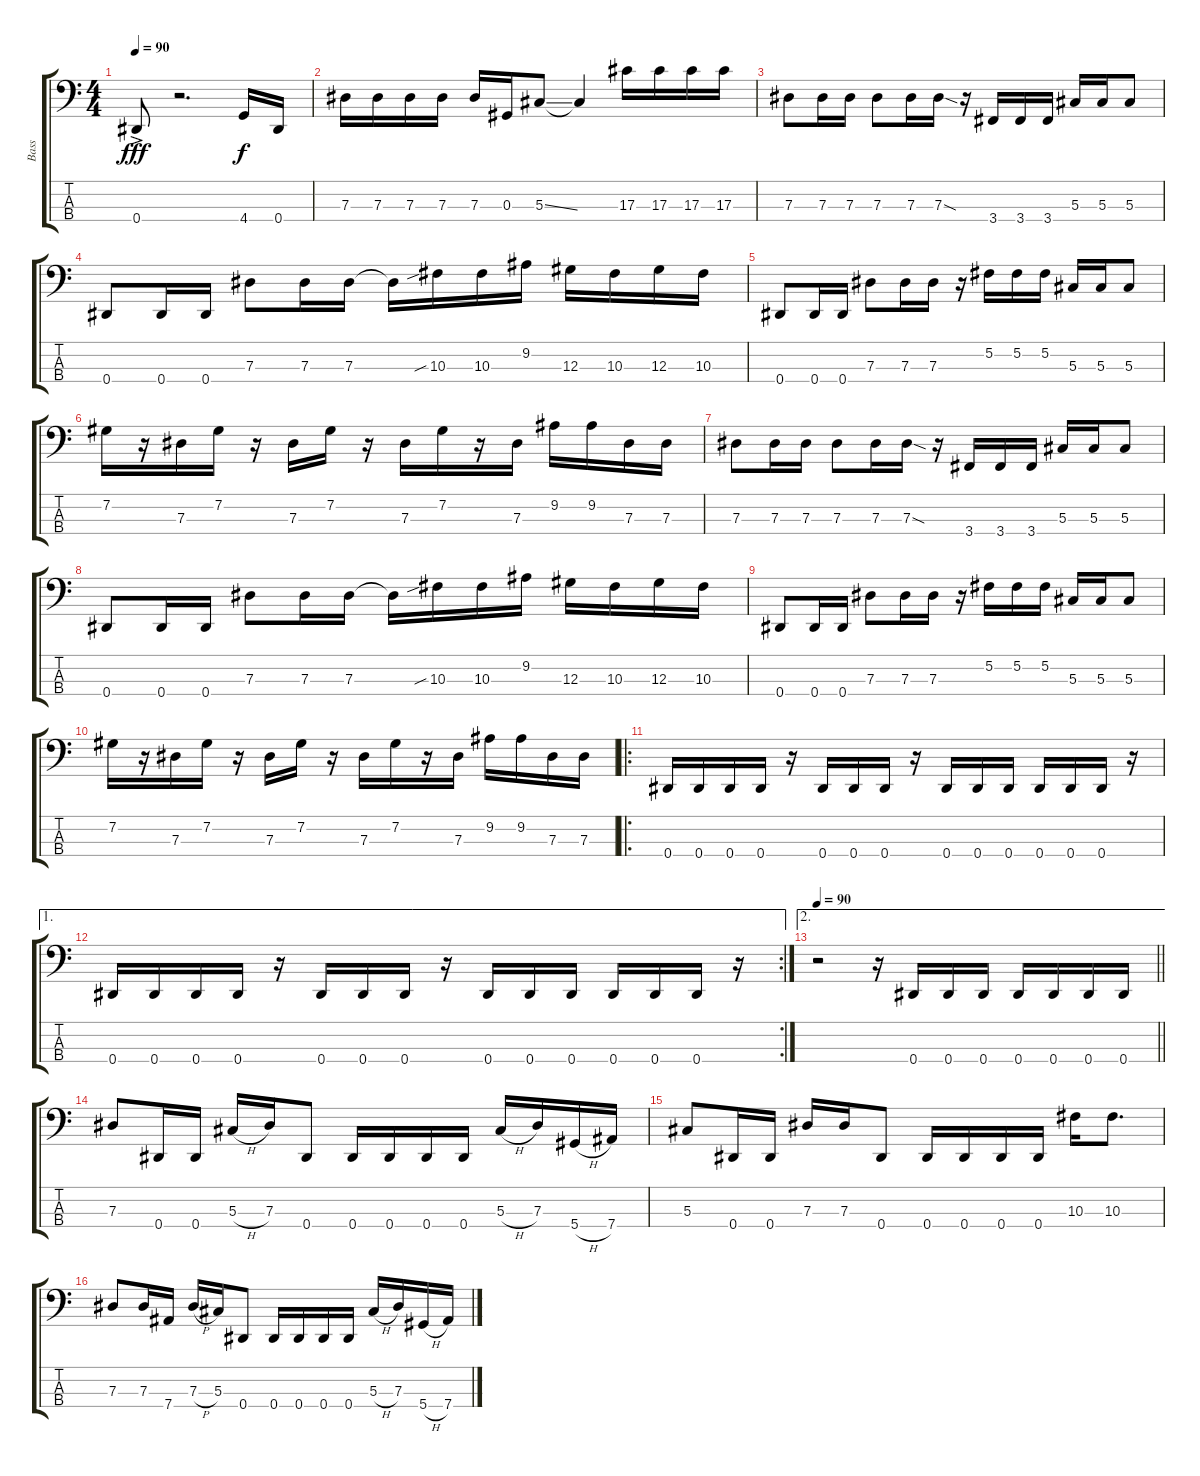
\track ("Bass" "Bass") {instrument electricbasspick}
\staff {score tabs}
\tuning (Gb2 Db2 Ab1 Eb1) {hide}
\ts (4 4)
\tempo 90
\clef f4
\ks c
0.4{ac}.8{dy fff} r.2{d} 4.4.16{dy f} 0.4.16 |
7.3.16 7.3.16 7.3.16 7.3.16 7.3.16 0.3.16 5.3{ss}.8 5.3{t}.4 17.3.16 17.3.16 17.3.16 17.3.16 |
7.3.8 7.3.16 7.3.16 7.3.8 7.3.16 7.3{sod}.16 r.16 3.4.16 3.4.16 3.4.16 5.3.16 5.3.16 5.3.8 |
0.4.8 0.4.16 0.4.16 7.3.8 7.3.16 7.3.16 7.3{t}.16 10.3{sib}.16 10.3.16 9.2.16 12.3.16 10.3.16 12.3.16 10.3.16 |
0.4.8 0.4.16 0.4.16 7.3.8 7.3.16 7.3.16 r.16 5.2.16 5.2.16 5.2.16 5.3.16 5.3.16 5.3.8 |
7.2.16 r.16 7.3.16 7.2.16 r.16 7.3.16 7.2.16 r.16 7.3.16 7.2.16 r.16 7.3.16 9.2.16 9.2.16 7.3.16 7.3.16 |
7.3.8 7.3.16 7.3.16 7.3.8 7.3.16 7.3{sod}.16 r.16 3.4.16 3.4.16 3.4.16 5.3.16 5.3.16 5.3.8 |
0.4.8 0.4.16 0.4.16 7.3.8 7.3.16 7.3.16 7.3{t}.16 10.3{sib}.16 10.3.16 9.2.16 12.3.16 10.3.16 12.3.16 10.3.16 |
0.4.8 0.4.16 0.4.16 7.3.8 7.3.16 7.3.16 r.16 5.2.16 5.2.16 5.2.16 5.3.16 5.3.16 5.3.8 |
7.2.16 r.16 7.3.16 7.2.16 r.16 7.3.16 7.2.16 r.16 7.3.16 7.2.16 r.16 7.3.16 9.2.16 9.2.16 7.3.16 7.3.16 |
\ro
0.4.16 0.4.16 0.4.16 0.4.16 r.16 0.4.16 0.4.16 0.4.16 r.16 0.4.16 0.4.16 0.4.16 0.4.16 0.4.16 0.4.16 r.16 |
\ae 1
\rc 2
0.4.16 0.4.16 0.4.16 0.4.16 r.16 0.4.16 0.4.16 0.4.16 r.16 0.4.16 0.4.16 0.4.16 0.4.16 0.4.16 0.4.16 r.16 |
\ae 2
\tempo 90
\barLineRight lightlight
r.2 r.16 0.4.16 0.4.16 0.4.16 0.4.16 0.4.16 0.4.16 0.4.16 |
7.3.8 0.4.16 0.4.16 5.3{h}.16 7.3.16 0.4.8 0.4.16 0.4.16 0.4.16 0.4.16 5.3{h}.16 7.3.16 5.4{h}.16 7.4.16 |
5.3.8 0.4.16 0.4.16 7.3.16 7.3.16 0.4.8 0.4.16 0.4.16 0.4.16 0.4.16 10.3.16 10.3.8{d} |
7.3.8 7.3.16 7.4.16 7.3{h}.16 5.3.16 0.4.8 0.4.16 0.4.16 0.4.16 0.4.16 5.3{h}.16 7.3.16 5.4{h}.16 7.4.16
